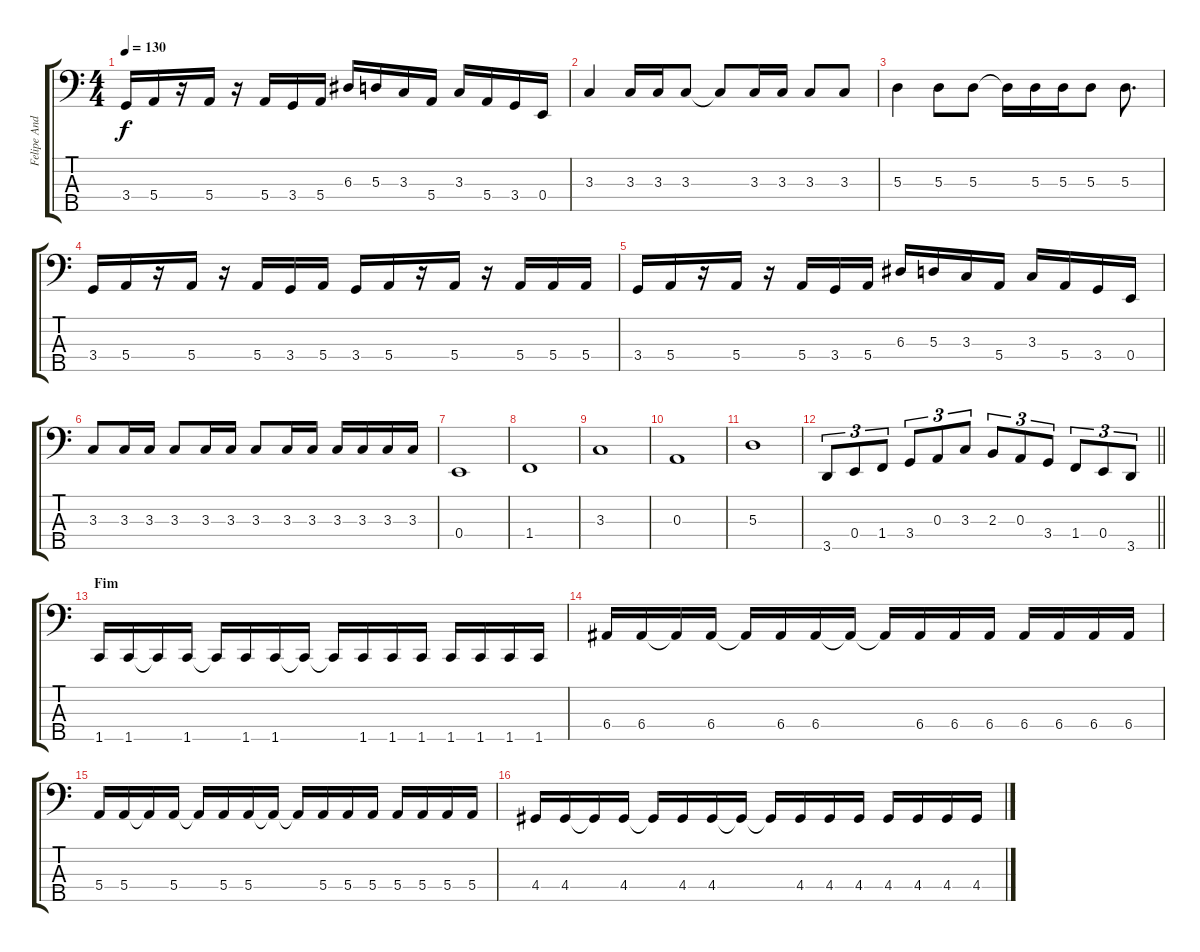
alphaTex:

\track ("Felipe Andreoli" "Felipe And") {instrument electricbassfinger}
\staff {score tabs}
\tuning (G2 D2 A1 E1 B0) {hide}
\ts (4 4)
\tempo 130
\clef f4
\ks c
3.4.16{dy f} 5.4.16 r.16 5.4.16 r.16 5.4.16 3.4.16 5.4.16 6.3.16 5.3.16 3.3.16 5.4.16 3.3.16 5.4.16 3.4.16 0.4.16 |
3.3.4 3.3.16 3.3.16 3.3.8 3.3{t}.8 3.3.16 3.3.16 3.3.8 3.3.8 |
5.3.4 5.3.8 5.3.8 5.3{t}.16 5.3.16 5.3.16 5.3.8 5.3.8{d} |
3.4.16 5.4.16 r.16 5.4.16 r.16 5.4.16 3.4.16 5.4.16 3.4.16 5.4.16 r.16 5.4.16 r.16 5.4.16 5.4.16 5.4.16 |
3.4.16 5.4.16 r.16 5.4.16 r.16 5.4.16 3.4.16 5.4.16 6.3.16 5.3.16 3.3.16 5.4.16 3.3.16 5.4.16 3.4.16 0.4.16 |
3.3.8 3.3.16 3.3.16 3.3.8 3.3.16 3.3.16 3.3.8 3.3.16 3.3.16 3.3.16 3.3.16 3.3.16 3.3.16 |
0.4.1 |
1.4.1 |
3.3.1 |
0.3.1 |
5.3.1 |
\barLineRight lightlight
3.5.8{tu (3 2)} 0.4.8{tu (3 2)} 1.4.8{tu (3 2)} 3.4.8{tu (3 2)} 0.3.8{tu (3 2)} 3.3.8{tu (3 2)} 2.3.8{tu (3 2)} 0.3.8{tu (3 2)} 3.4.8{tu (3 2)} 1.4.8{tu (3 2)} 0.4.8{tu (3 2)} 3.5.8{tu (3 2)} |
\section ("" "Fim")
1.5.16 1.5.16 1.5{t}.16 1.5.16 1.5{t}.16 1.5.16 1.5.16 1.5{t}.16 1.5{t}.16 1.5.16 1.5.16 1.5.16 1.5.16 1.5.16 1.5.16 1.5.16 |
6.4.16 6.4.16 6.4{t}.16 6.4.16 6.4{t}.16 6.4.16 6.4.16 6.4{t}.16 6.4{t}.16 6.4.16 6.4.16 6.4.16 6.4.16 6.4.16 6.4.16 6.4.16 |
5.4.16 5.4.16 5.4{t}.16 5.4.16 5.4{t}.16 5.4.16 5.4.16 5.4{t}.16 5.4{t}.16 5.4.16 5.4.16 5.4.16 5.4.16 5.4.16 5.4.16 5.4.16 |
4.4.16 4.4.16 4.4{t}.16 4.4.16 4.4{t}.16 4.4.16 4.4.16 4.4{t}.16 4.4{t}.16 4.4.16 4.4.16 4.4.16 4.4.16 4.4.16 4.4.16 4.4.16
